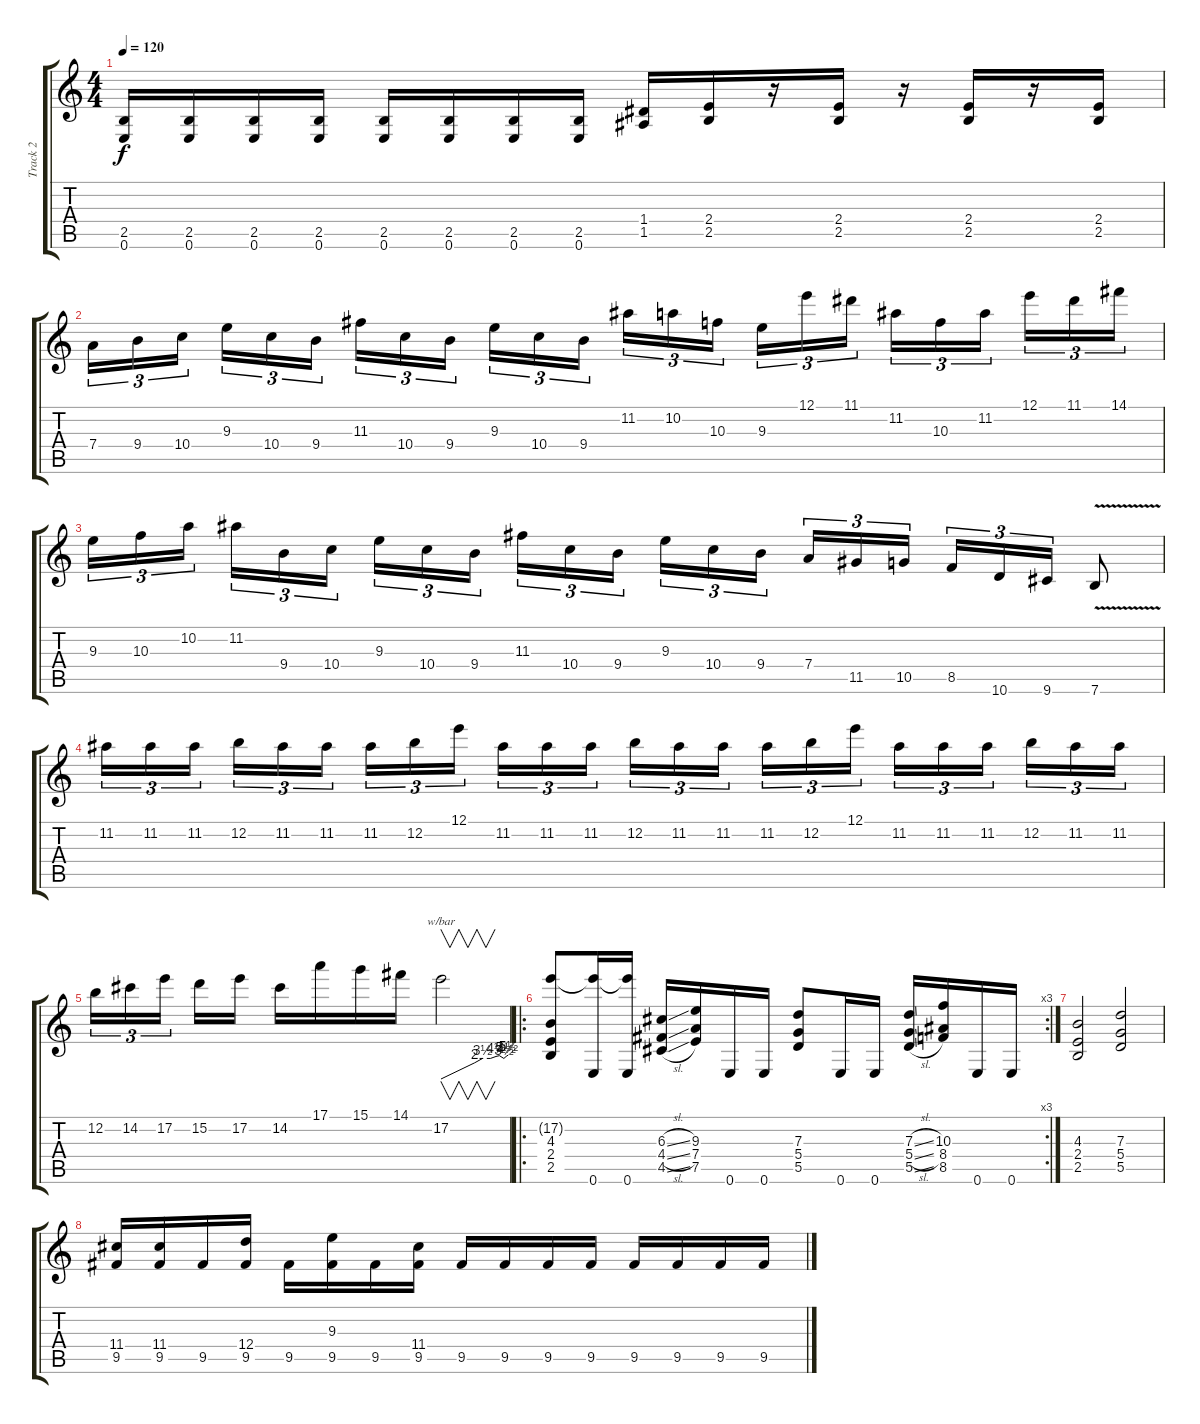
\track ("Track 2" "Track 2") {instrument distortionguitar}
\staff {score tabs}
\tuning (E4 B3 G3 D3 A2 E2) {hide}
\ts (4 4)
\tempo 120
\clef g2
\ks c
(2.5 0.6).16{dy f} (2.5 0.6).16 (2.5 0.6).16 (2.5 0.6).16 (2.5 0.6).16 (2.5 0.6).16 (2.5 0.6).16 (2.5 0.6).16 (1.4 1.5).16 (2.4 2.5).16 r.16 (2.4 2.5).16 r.16 (2.4 2.5).16 r.16 (2.4 2.5).16 |
7.4.16{tu (3 2)} 9.4.16{tu (3 2)} 10.4.16{tu (3 2) beam splitsecondary} 9.3.16{tu (3 2)} 10.4.16{tu (3 2)} 9.4.16{tu (3 2)} 11.3.16{tu (3 2)} 10.4.16{tu (3 2)} 9.4.16{tu (3 2) beam splitsecondary} 9.3.16{tu (3 2)} 10.4.16{tu (3 2)} 9.4.16{tu (3 2)} 11.2.16{tu (3 2)} 10.2.16{tu (3 2)} 10.3.16{tu (3 2) beam splitsecondary} 9.3.16{tu (3 2)} 12.1.16{tu (3 2)} 11.1.16{tu (3 2)} 11.2.16{tu (3 2)} 10.3.16{tu (3 2)} 11.2.16{tu (3 2) beam splitsecondary} 12.1.16{tu (3 2)} 11.1.16{tu (3 2)} 14.1.16{tu (3 2)} |
9.3.16{tu (3 2)} 10.3.16{tu (3 2)} 10.2.16{tu (3 2) beam splitsecondary} 11.2.16{tu (3 2)} 9.4.16{tu (3 2)} 10.4.16{tu (3 2)} 9.3.16{tu (3 2)} 10.4.16{tu (3 2)} 9.4.16{tu (3 2) beam splitsecondary} 11.3.16{tu (3 2)} 10.4.16{tu (3 2)} 9.4.16{tu (3 2)} 9.3.16{tu (3 2)} 10.4.16{tu (3 2)} 9.4.16{tu (3 2) beam splitsecondary} 7.4.16{tu (3 2)} 11.5.16{tu (3 2)} 10.5.16{tu (3 2)} 8.5.16{tu (3 2)} 10.6.16{tu (3 2)} 9.6.16{tu (3 2)} 7.6{v}.8 |
11.2.16{tu (3 2)} 11.2.16{tu (3 2)} 11.2.16{tu (3 2) beam splitsecondary} 12.2.16{tu (3 2)} 11.2.16{tu (3 2)} 11.2.16{tu (3 2)} 11.2.16{tu (3 2)} 12.2.16{tu (3 2)} 12.1.16{tu (3 2) beam splitsecondary} 11.2.16{tu (3 2)} 11.2.16{tu (3 2)} 11.2.16{tu (3 2)} 12.2.16{tu (3 2)} 11.2.16{tu (3 2)} 11.2.16{tu (3 2) beam splitsecondary} 11.2.16{tu (3 2)} 12.2.16{tu (3 2)} 12.1.16{tu (3 2)} 11.2.16{tu (3 2)} 11.2.16{tu (3 2)} 11.2.16{tu (3 2) beam splitsecondary} 12.2.16{tu (3 2)} 11.2.16{tu (3 2)} 11.2.16{tu (3 2)} |
12.2.16{tu (3 2)} 14.2.16{tu (3 2)} 17.2.16{tu (3 2) beam splitsecondary} 15.2.16 17.2.16 14.2.16 17.1.16 15.1.16 14.1.16 17.2.2{v tbe (custom default 0 0 30 8 37 14 44 14 49 18 52 20 56 14 58 18 60 22)} |
\ro
\rc 3
(17.2{t} 4.3 2.4 2.5).8 (17.2{t} 0.6).16 (17.2{t} 0.6).16 (6.3{sl} 4.4{sl} 4.5{sl}).16 (9.3 7.4 7.5).16 0.6.16 0.6.16 (7.3 5.4 5.5).8 0.6.16 0.6.16 (7.3{sl} 5.4{sl} 5.5{sl}).16 (10.3 8.4 8.5).16 0.6.16 0.6.16 |
(4.3 2.4 2.5).2 (7.3 5.4 5.5).2 |
(11.4 9.5).16 (11.4 9.5).16 9.5.16 (12.4 9.5).16 9.5.16 (9.3 9.5).16 9.5.16 (11.4 9.5).16 9.5.16 9.5.16 9.5.16 9.5.16 9.5.16 9.5.16 9.5.16 9.5.16
